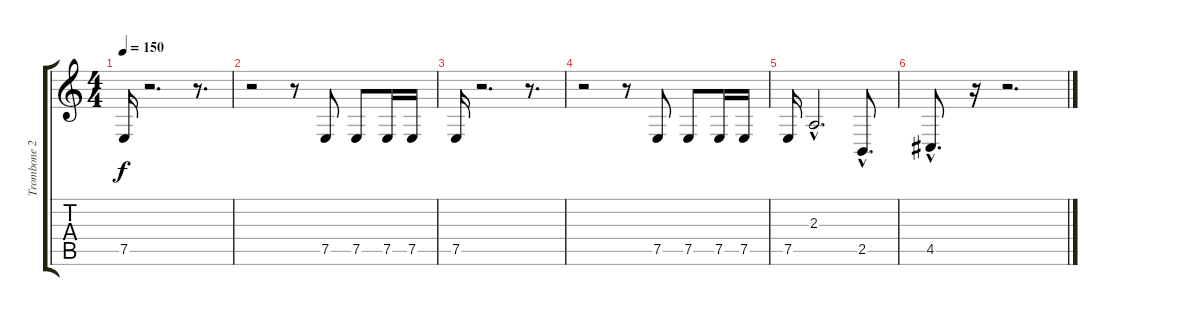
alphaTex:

\track ("Trombone 2" "Trombone 2") {instrument trombone}
\staff {score tabs}
\tuning (E4 B3 G3 D3 A2 E2) {hide}
\ts (4 4)
\tempo 150
\clef g2
\ks c
7.5.16{dy f} r.2{d} r.8{d} |
r.2 r.8 7.5.8 7.5.8 7.5.16 7.5.16 |
7.5.16 r.2{d} r.8{d} |
r.2 r.8 7.5.8 7.5.8 7.5.16 7.5.16 |
7.5.16 2.3{hac}.2{d} 2.5{hac}.8{d} |
4.5{hac}.8{d} r.16 r.2{d}
